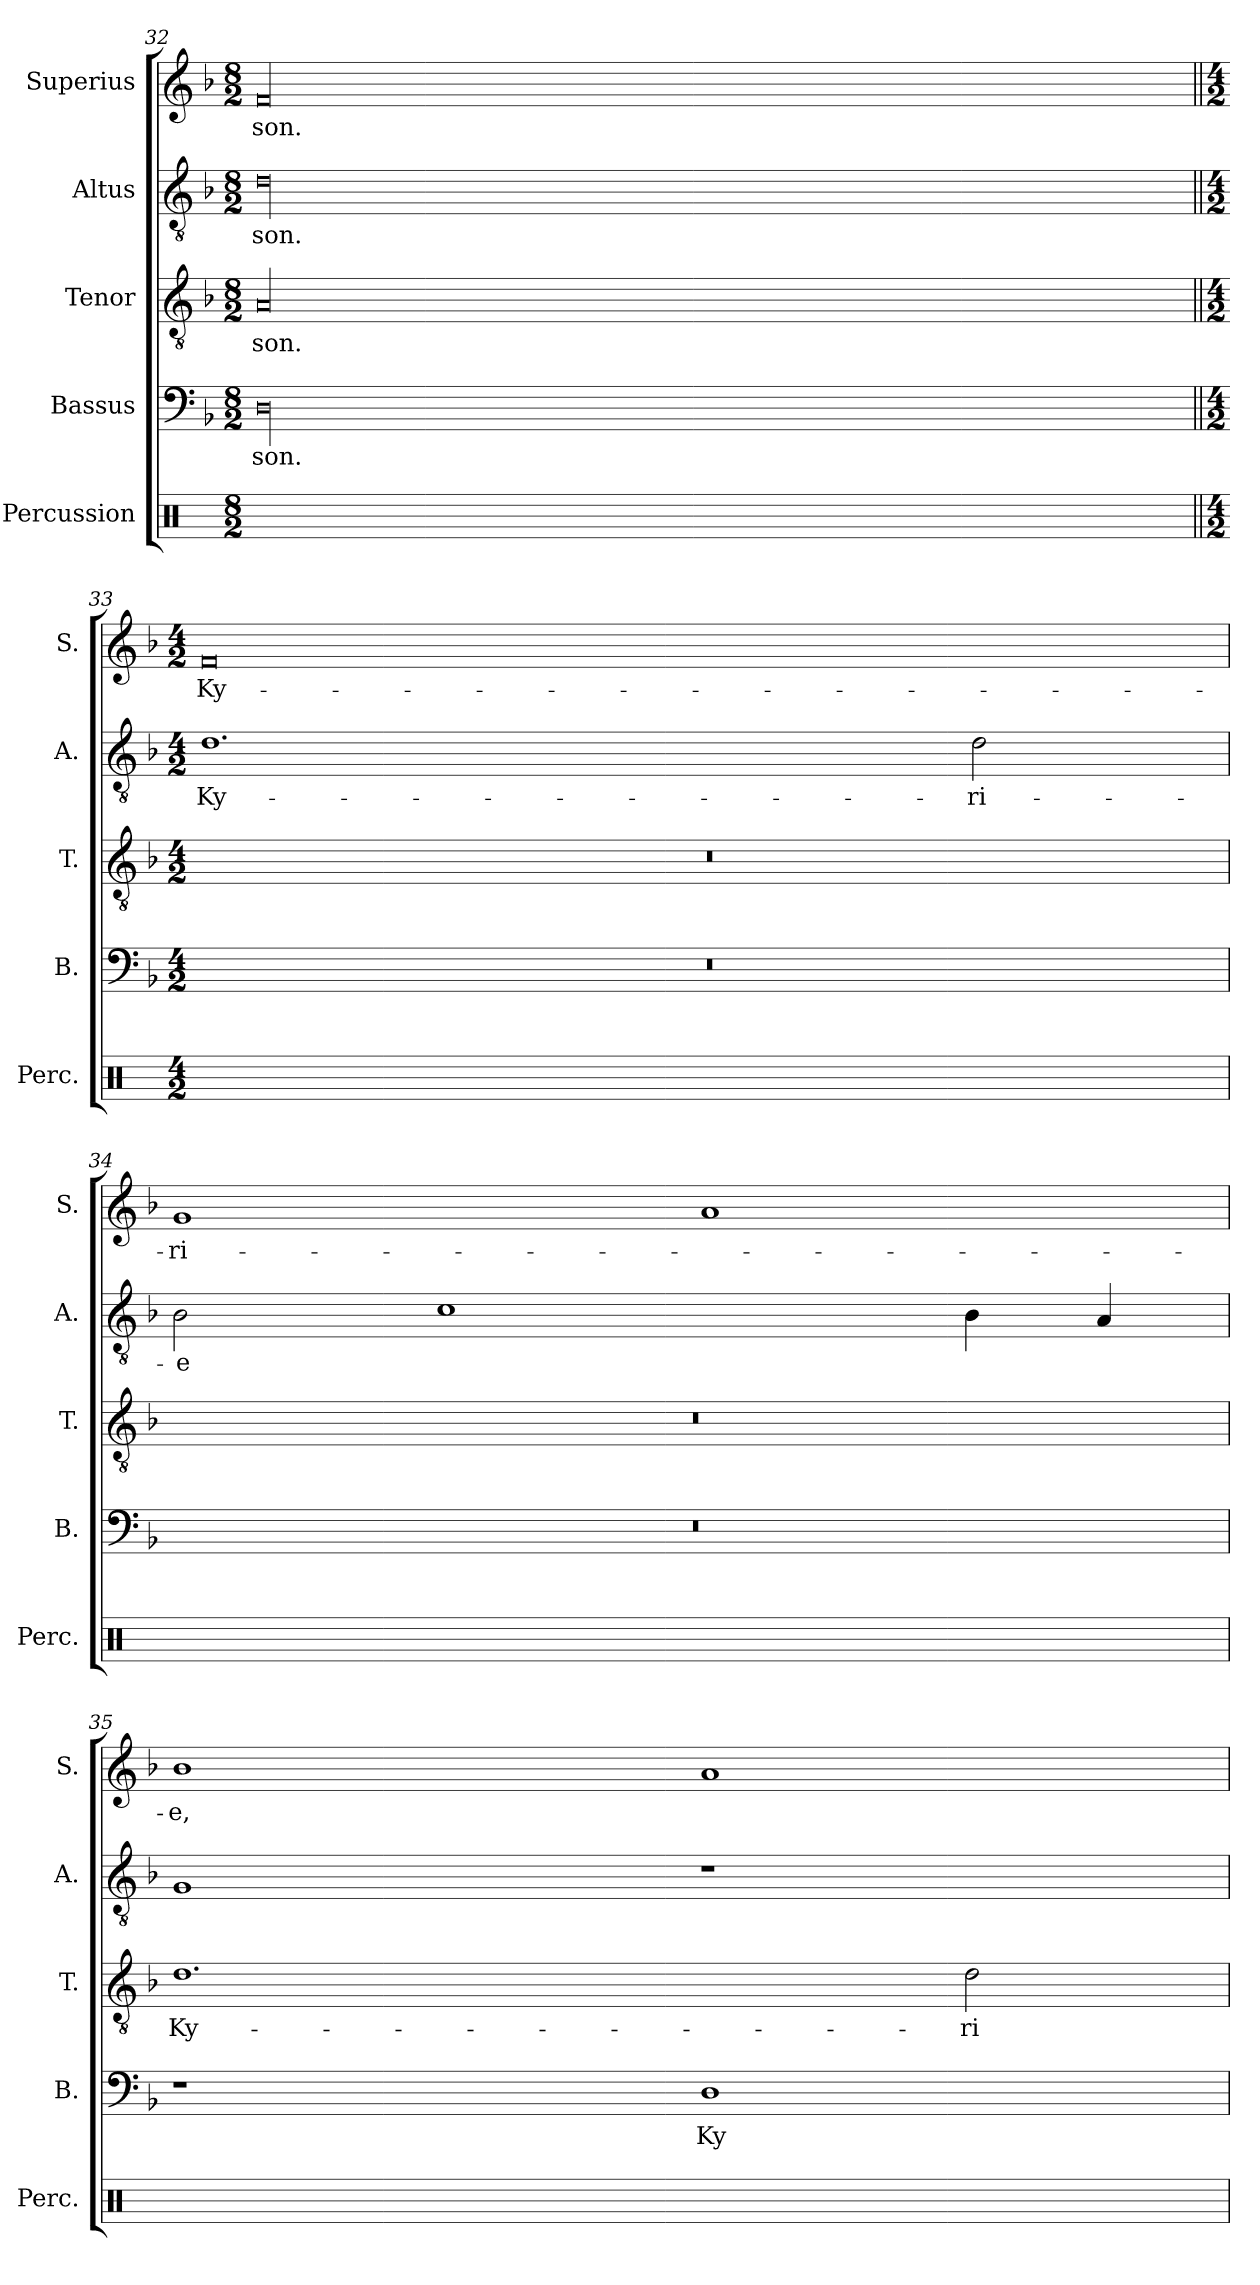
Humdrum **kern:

**kern	**kern	**text	**kern	**text	**kern	**text	**kern	**text
*part5	*part4	*part4	*part3	*part3	*part2	*part2	*part1	*part1
*staff5	*staff4	*staff4	*staff3	*staff3	*staff2	*staff2	*staff1	*staff1
*I"Percussion	*I"Bassus	*	*I"Tenor	*	*I"Altus	*	*I"Superius	*
*I'Perc.	*I'B.	*	*I'T.	*	*I'A.	*	*I'S.	*
*clefX	*clefF4	*	*clefGv2	*	*clefGv2	*	*clefG2	*
*	*	*	*ITrd7c12	*	*ITrd7c12	*	*	*
*k[]	*k[b-]	*	*k[b-]	*	*k[b-]	*	*k[b-]	*
*C:	*F:	*	*F:	*	*F:	*	*F:	*
*M8/2	*M8/2	*	*M8/2	*	*M8/2	*	*M8/2	*
=32	=32	=32	=32	=32	=32	=32	=32	=32
!	!	!LO:LY:b:color=#000000	!	!	!	!	!	!
!	!	!	!	!LO:LY:b:color=#000000	!	!	!	!
!	!	!	!	!	!	!LO:LY:b:color=#000000	!	!
!	!	!	!	!	!	!	!	!LO:LY:b:color=#000000
1ryy	00Di	-son.	00AAi	-son.	00Di	-son.	00fi	-son.
1ryy	.	.	.	.	.	.	.	.
1ryy	.	.	.	.	.	.	.	.
1ryy	.	.	.	.	.	.	.	.
!!LO:PB:g=z
=33||	=33||	=33||	=33||	=33||	=33||	=33||	=33||	=33||
*M4/2	*M4/2	*	*M4/2	*	*M4/2	*	*M4/2	*
!	!LO:N:vis=1	!	!LO:N:vis=1	!	!	!	!	!
!	!	!	!	!	!	!LO:LY:b:color=#000000	!	!
!	!	!	!	!	!	!	!	!LO:LY:b:color=#000000
16Rei/LLyy	0r	.	0r	.	1.Di	Ky-	0fi	Ky-
16Rei/yy	.	.	.	.	.	.	.	.
16Rei/yy	.	.	.	.	.	.	.	.
16Rei/JJyy	.	.	.	.	.	.	.	.
16Rei/LLyy	.	.	.	.	.	.	.	.
16Rei/yy	.	.	.	.	.	.	.	.
16Rei/yy	.	.	.	.	.	.	.	.
16Rei/JJyy	.	.	.	.	.	.	.	.
16Rei/LLyy	.	.	.	.	.	.	.	.
16Rei/yy	.	.	.	.	.	.	.	.
16Rei/yy	.	.	.	.	.	.	.	.
16Rei/JJyy	.	.	.	.	.	.	.	.
16Rei/LLyy	.	.	.	.	.	.	.	.
16Rei/yy	.	.	.	.	.	.	.	.
16Rei/yy	.	.	.	.	.	.	.	.
16Rei/JJyy	.	.	.	.	.	.	.	.
16Rei/LLyy	.	.	.	.	.	.	.	.
16Rei/yy	.	.	.	.	.	.	.	.
16Rei/yy	.	.	.	.	.	.	.	.
16Rei/JJyy	.	.	.	.	.	.	.	.
16Rei/LLyy	.	.	.	.	.	.	.	.
16Rei/yy	.	.	.	.	.	.	.	.
16Rei/yy	.	.	.	.	.	.	.	.
16Rei/JJyy	.	.	.	.	.	.	.	.
!	!	!	!	!	!	!LO:LY:b:color=#000000	!	!
16Rei/LLyy	.	.	.	.	2Di\	-ri-	.	.
16Rei/yy	.	.	.	.	.	.	.	.
16Rei/yy	.	.	.	.	.	.	.	.
16Rei/JJyy	.	.	.	.	.	.	.	.
16Rei/LLyy	.	.	.	.	.	.	.	.
16Rei/yy	.	.	.	.	.	.	.	.
16Rei/yy	.	.	.	.	.	.	.	.
16Rei/JJyy	.	.	.	.	.	.	.	.
=34	=34	=34	=34	=34	=34	=34	=34	=34
!	!LO:N:vis=1	!	!LO:N:vis=1	!	!	!	!	!
!	!	!	!	!	!	!LO:LY:b:color=#000000	!	!
!	!	!	!	!	!	!	!	!LO:LY:b:color=#000000
16Rei/LLyy	0r	.	0r	.	2BB-i\	-e	1gi	-ri-
16Rei/yy	.	.	.	.	.	.	.	.
16Rei/yy	.	.	.	.	.	.	.	.
16Rei/JJyy	.	.	.	.	.	.	.	.
16Rei/LLyy	.	.	.	.	.	.	.	.
16Rei/yy	.	.	.	.	.	.	.	.
16Rei/yy	.	.	.	.	.	.	.	.
16Rei/JJyy	.	.	.	.	.	.	.	.
16Rei/LLyy	.	.	.	.	1Ci	.	.	.
16Rei/yy	.	.	.	.	.	.	.	.
16Rei/yy	.	.	.	.	.	.	.	.
16Rei/JJyy	.	.	.	.	.	.	.	.
16Rei/LLyy	.	.	.	.	.	.	.	.
16Rei/yy	.	.	.	.	.	.	.	.
16Rei/yy	.	.	.	.	.	.	.	.
16Rei/JJyy	.	.	.	.	.	.	.	.
16Rei/LLyy	.	.	.	.	.	.	1ai	.
16Rei/yy	.	.	.	.	.	.	.	.
16Rei/yy	.	.	.	.	.	.	.	.
16Rei/JJyy	.	.	.	.	.	.	.	.
16Rei/LLyy	.	.	.	.	.	.	.	.
16Rei/yy	.	.	.	.	.	.	.	.
16Rei/yy	.	.	.	.	.	.	.	.
16Rei/JJyy	.	.	.	.	.	.	.	.
16Rei/LLyy	.	.	.	.	4BB-i\	.	.	.
16Rei/yy	.	.	.	.	.	.	.	.
16Rei/yy	.	.	.	.	.	.	.	.
16Rei/JJyy	.	.	.	.	.	.	.	.
16Rei/LLyy	.	.	.	.	4AAi/	.	.	.
16Rei/yy	.	.	.	.	.	.	.	.
16Rei/yy	.	.	.	.	.	.	.	.
16Rei/JJyy	.	.	.	.	.	.	.	.
=35	=35	=35	=35	=35	=35	=35	=35	=35
!	!	!	!	!LO:LY:b:color=#000000	!	!	!	!
!	!	!	!	!	!	!	!	!LO:LY:b:color=#000000
16Rei/LLyy	1r	.	1.Di	Ky-	1GGi	.	1b-i	-e,
16Rei/yy	.	.	.	.	.	.	.	.
16Rei/yy	.	.	.	.	.	.	.	.
16Rei/JJyy	.	.	.	.	.	.	.	.
16Rei/LLyy	.	.	.	.	.	.	.	.
16Rei/yy	.	.	.	.	.	.	.	.
16Rei/yy	.	.	.	.	.	.	.	.
16Rei/JJyy	.	.	.	.	.	.	.	.
16Rei/LLyy	.	.	.	.	.	.	.	.
16Rei/yy	.	.	.	.	.	.	.	.
16Rei/yy	.	.	.	.	.	.	.	.
16Rei/JJyy	.	.	.	.	.	.	.	.
16Rei/LLyy	.	.	.	.	.	.	.	.
16Rei/yy	.	.	.	.	.	.	.	.
16Rei/yy	.	.	.	.	.	.	.	.
16Rei/JJyy	.	.	.	.	.	.	.	.
!	!	!LO:LY:b:color=#000000	!	!	!	!	!	!
16Rei/LLyy	1Di	Ky-	.	.	1r	.	1ai	.
16Rei/yy	.	.	.	.	.	.	.	.
16Rei/yy	.	.	.	.	.	.	.	.
16Rei/JJyy	.	.	.	.	.	.	.	.
16Rei/LLyy	.	.	.	.	.	.	.	.
16Rei/yy	.	.	.	.	.	.	.	.
16Rei/yy	.	.	.	.	.	.	.	.
16Rei/JJyy	.	.	.	.	.	.	.	.
!	!	!	!	!LO:LY:b:color=#000000	!	!	!	!
16Rei/LLyy	.	.	2Di\	-ri-	.	.	.	.
16Rei/yy	.	.	.	.	.	.	.	.
16Rei/yy	.	.	.	.	.	.	.	.
16Rei/JJyy	.	.	.	.	.	.	.	.
16Rei/LLyy	.	.	.	.	.	.	.	.
16Rei/yy	.	.	.	.	.	.	.	.
16Rei/yy	.	.	.	.	.	.	.	.
16Rei/JJyy	.	.	.	.	.	.	.	.
=	=	=	=	=	=	=	=	=
*-	*-	*-	*-	*-	*-	*-	*-	*-
